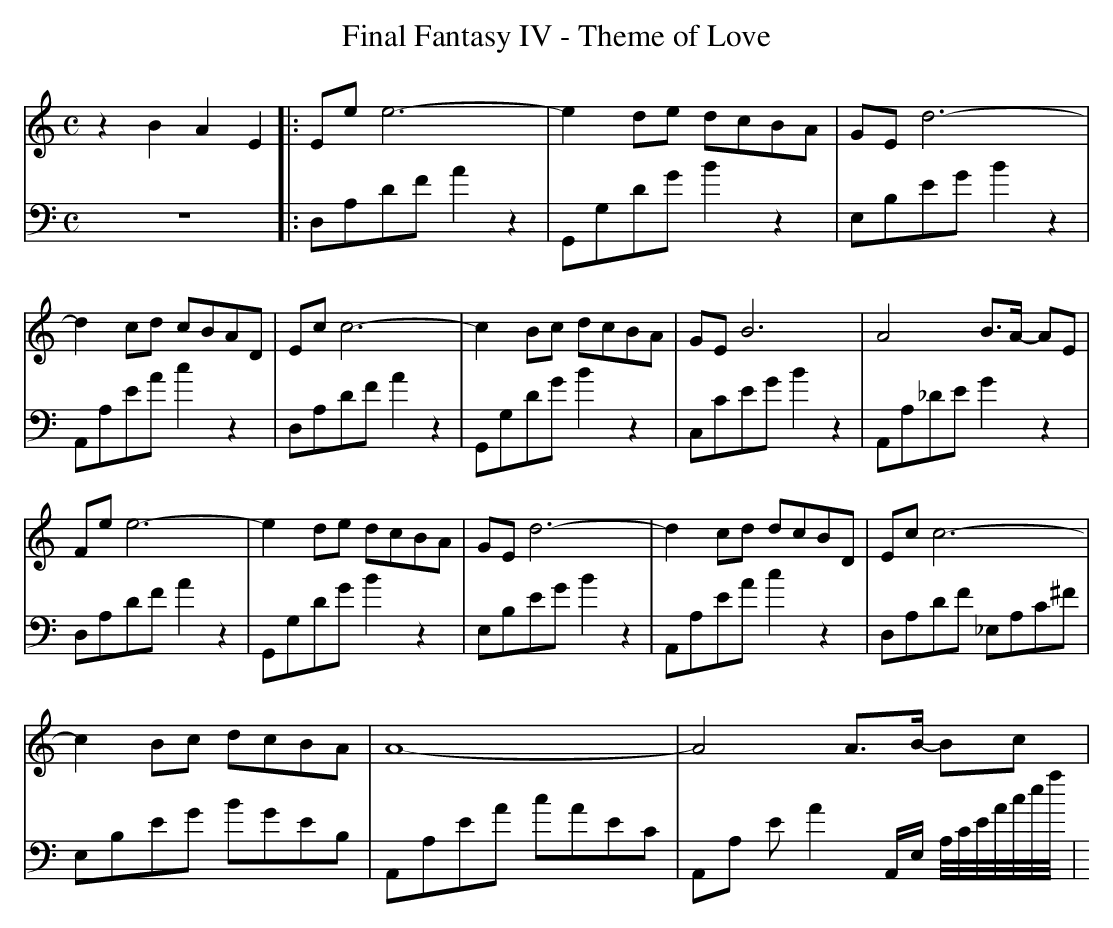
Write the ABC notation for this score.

X:1
T:Final Fantasy IV - Theme of Love
M:C
L:1/8
V:T treble
V:B bass
K:C
[V:T] z2 B2 A2 E2 |: Ee e6- | e2 de dcBA | GE d6- |
[V:B] z8 |: D,A,DF A2 z2 | G,,G,DG B2 z2 | E,B,EG B2 z2 |
[V:T] d2 cd cBAD | Ec c6- | c2 Bc dcBA | GE B6 | A4 B>A- AE |
[V:B] A,,A,EA c2 z2 | D,A,DF A2 z2 | G,,G,DG B2 z2 | C,CEG B2 z2 | A,,A,_DE G2 z2 |
[V:T] Fe e6- | e2 de dcBA | GE d6- | d2 cd dcBD | Ec c6- |
[V:B] D,A,DF A2 z2 | G,,G,DG B2 z2 | E,B,EG B2 z2 | A,,A,EA c2 z2 | D,A,DF _E,A,C^F |
[V:T] c2 Bc dcBA | A8- | A4 A>B- Bc |
[V:B] E,B,EG BGEB, | A,,A,EA cAEC | A,,A, E A2 A,,/E,/ A,//C//E//A//c//e//a// |
